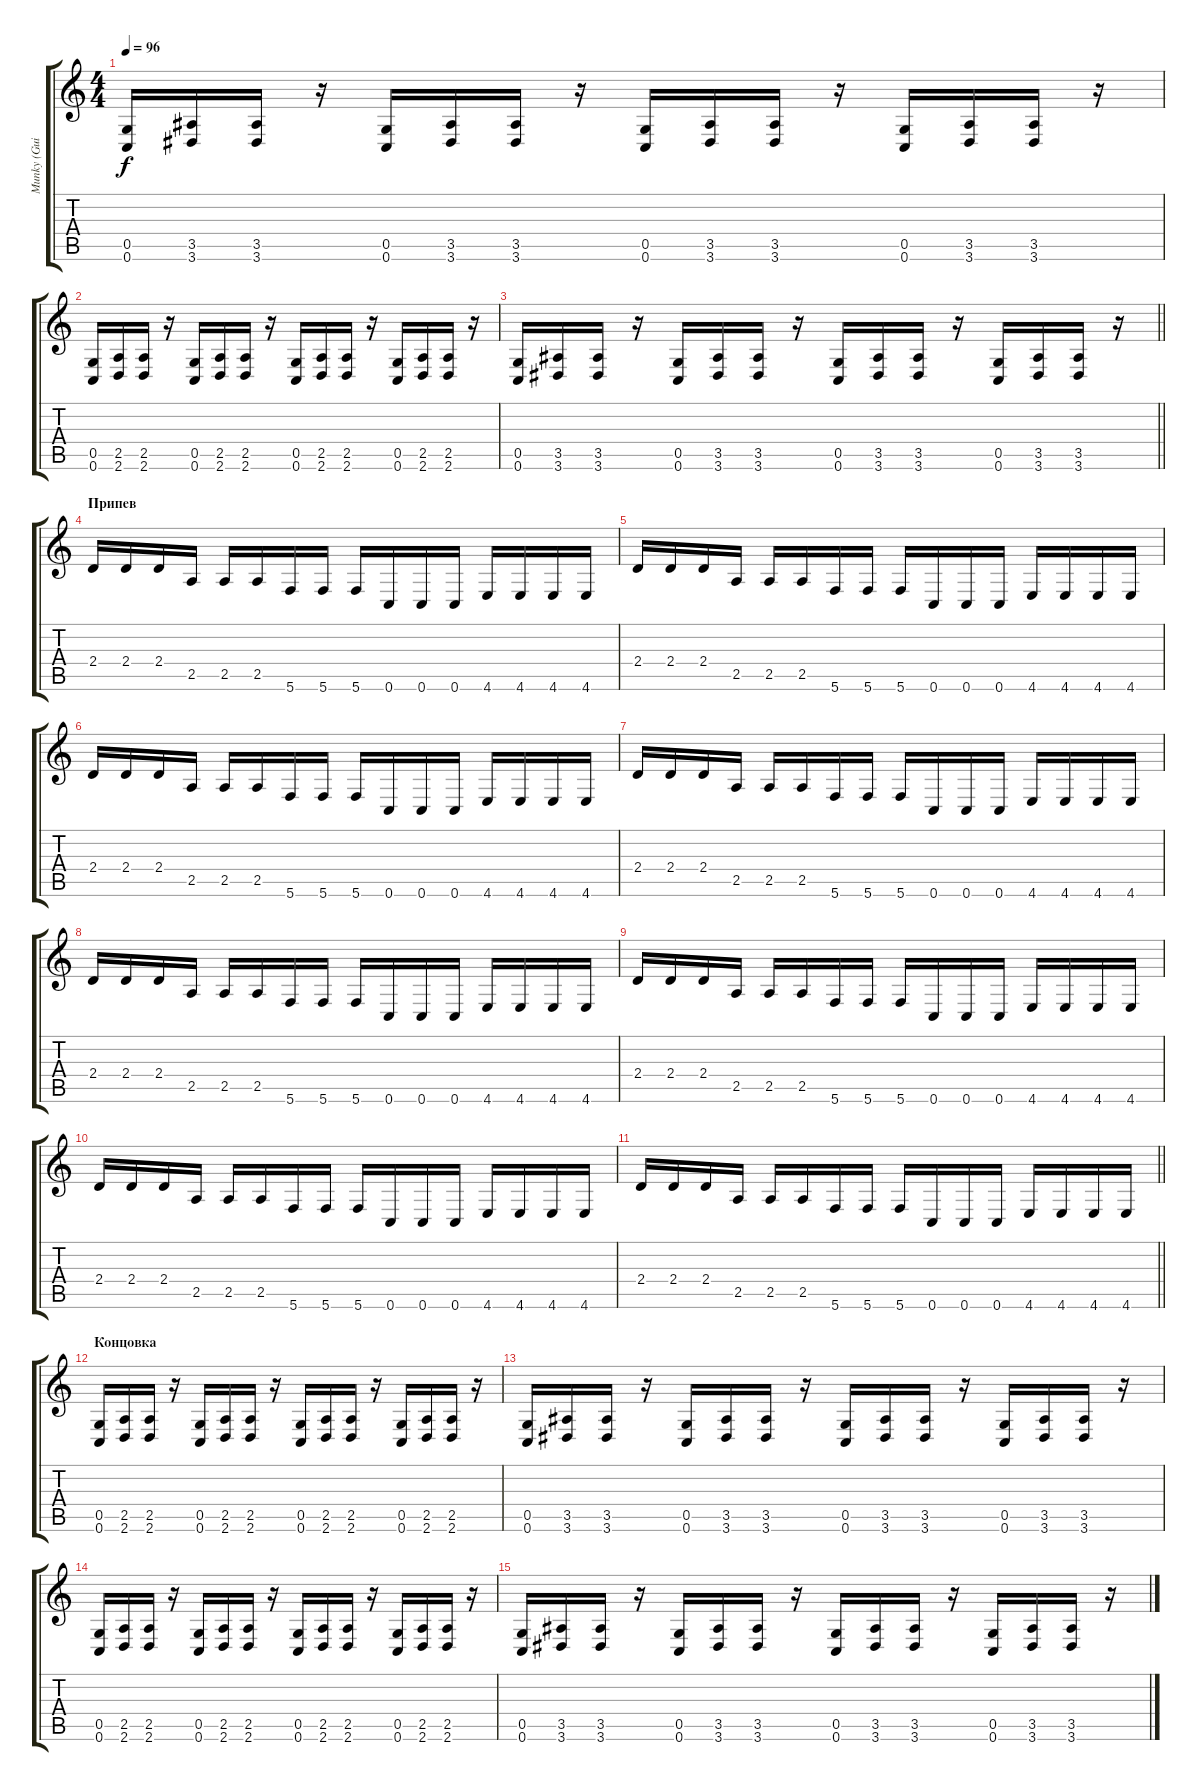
\track ("Munky (Guitar 1)" "Munky (Gui") {instrument overdrivenguitar}
\staff {score tabs}
\tuning (D4 A3 F3 C3 G2 C2) {hide}
\ts (4 4)
\tempo 96
\clef g2
\ks c
(0.5 0.6).16{dy f} (3.5 3.6).16 (3.5 3.6).16 r.16 (0.5 0.6).16 (3.5 3.6).16 (3.5 3.6).16 r.16 (0.5 0.6).16 (3.5 3.6).16 (3.5 3.6).16 r.16 (0.5 0.6).16 (3.5 3.6).16 (3.5 3.6).16 r.16 |
(0.5 0.6).16 (2.5 2.6).16 (2.5 2.6).16 r.16 (0.5 0.6).16 (2.5 2.6).16 (2.5 2.6).16 r.16 (0.5 0.6).16 (2.5 2.6).16 (2.5 2.6).16 r.16 (0.5 0.6).16 (2.5 2.6).16 (2.5 2.6).16 r.16 |
\barLineRight lightlight
(0.5 0.6).16 (3.5 3.6).16 (3.5 3.6).16 r.16 (0.5 0.6).16 (3.5 3.6).16 (3.5 3.6).16 r.16 (0.5 0.6).16 (3.5 3.6).16 (3.5 3.6).16 r.16 (0.5 0.6).16 (3.5 3.6).16 (3.5 3.6).16 r.16 |
\section ("" "Припев")
2.4.16{volume 16 balance 8 instrument distortionguitar} 2.4.16 2.4.16 2.5.16 2.5.16 2.5.16 5.6.16 5.6.16 5.6.16 0.6.16 0.6.16 0.6.16 4.6.16 4.6.16 4.6.16 4.6.16 |
2.4.16 2.4.16 2.4.16 2.5.16 2.5.16 2.5.16 5.6.16 5.6.16 5.6.16 0.6.16 0.6.16 0.6.16 4.6.16 4.6.16 4.6.16 4.6.16 |
2.4.16 2.4.16 2.4.16 2.5.16 2.5.16 2.5.16 5.6.16 5.6.16 5.6.16 0.6.16 0.6.16 0.6.16 4.6.16 4.6.16 4.6.16 4.6.16 |
2.4.16 2.4.16 2.4.16 2.5.16 2.5.16 2.5.16 5.6.16 5.6.16 5.6.16 0.6.16 0.6.16 0.6.16 4.6.16 4.6.16 4.6.16 4.6.16 |
2.4.16 2.4.16 2.4.16 2.5.16 2.5.16 2.5.16 5.6.16 5.6.16 5.6.16 0.6.16 0.6.16 0.6.16 4.6.16 4.6.16 4.6.16 4.6.16 |
2.4.16 2.4.16 2.4.16 2.5.16 2.5.16 2.5.16 5.6.16 5.6.16 5.6.16 0.6.16 0.6.16 0.6.16 4.6.16 4.6.16 4.6.16 4.6.16 |
2.4.16 2.4.16 2.4.16 2.5.16 2.5.16 2.5.16 5.6.16 5.6.16 5.6.16 0.6.16 0.6.16 0.6.16 4.6.16 4.6.16 4.6.16 4.6.16 |
\barLineRight lightlight
2.4.16 2.4.16 2.4.16 2.5.16 2.5.16 2.5.16 5.6.16 5.6.16 5.6.16 0.6.16 0.6.16 0.6.16 4.6.16 4.6.16 4.6.16 4.6.16 |
\section ("" "Концовка")
(0.5 0.6).16 (2.5 2.6).16 (2.5 2.6).16 r.16 (0.5 0.6).16 (2.5 2.6).16 (2.5 2.6).16 r.16 (0.5 0.6).16 (2.5 2.6).16 (2.5 2.6).16 r.16 (0.5 0.6).16 (2.5 2.6).16 (2.5 2.6).16 r.16 |
(0.5 0.6).16 (3.5 3.6).16 (3.5 3.6).16 r.16 (0.5 0.6).16 (3.5 3.6).16 (3.5 3.6).16 r.16 (0.5 0.6).16 (3.5 3.6).16 (3.5 3.6).16 r.16 (0.5 0.6).16 (3.5 3.6).16 (3.5 3.6).16 r.16 |
(0.5 0.6).16 (2.5 2.6).16 (2.5 2.6).16 r.16 (0.5 0.6).16 (2.5 2.6).16 (2.5 2.6).16 r.16 (0.5 0.6).16 (2.5 2.6).16 (2.5 2.6).16 r.16 (0.5 0.6).16 (2.5 2.6).16 (2.5 2.6).16 r.16 |
(0.5 0.6).16 (3.5 3.6).16 (3.5 3.6).16 r.16 (0.5 0.6).16 (3.5 3.6).16 (3.5 3.6).16 r.16 (0.5 0.6).16 (3.5 3.6).16 (3.5 3.6).16 r.16 (0.5 0.6).16 (3.5 3.6).16 (3.5 3.6).16 r.16
